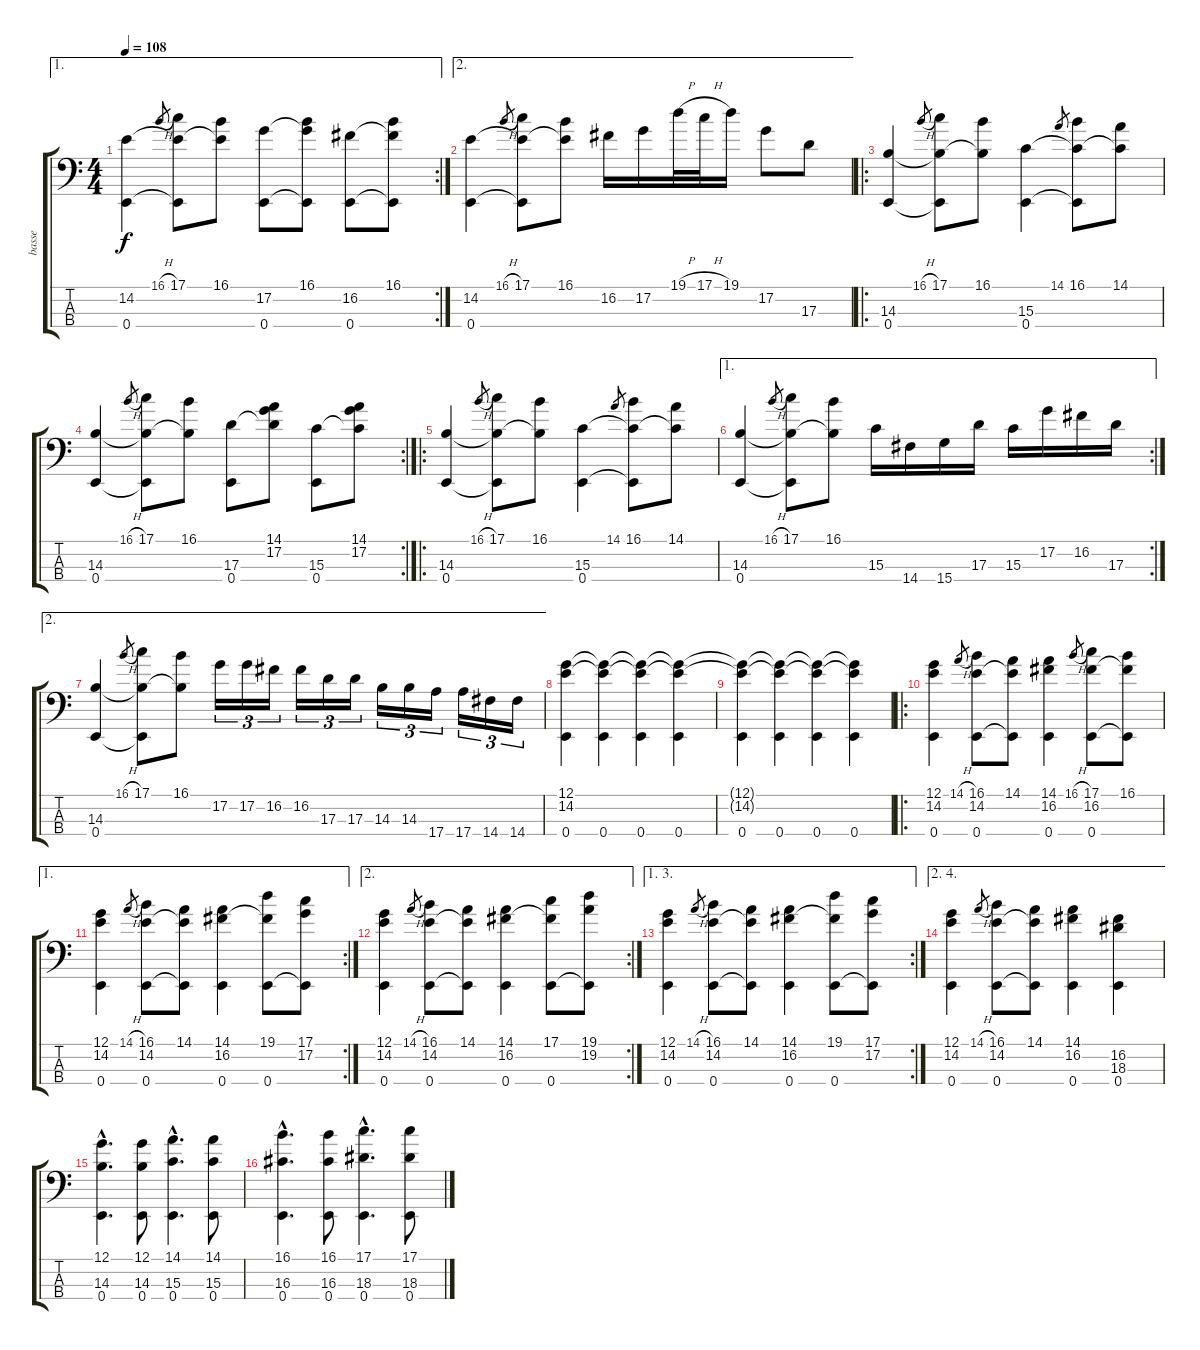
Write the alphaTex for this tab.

\track ("basse" "basse") {instrument electricbassfinger}
\staff {score tabs}
\tuning (G2 D2 A1 E1) {hide}
\ae 1
\rc 2
\ts (4 4)
\tempo 108
\clef f4
\ks c
(14.2 0.4).4{dy f} 16.1{h}.8{gr} (17.1 14.2{t} 0.4{t}).8 (16.1 14.2{t}).8 (17.2 0.4).8 (16.1 17.2{t} 0.4{t}).8 (16.2 0.4).8 (16.1 16.2{t} 0.4{t}).8 |
\ae 2
(14.2 0.4).4 16.1{h}.8{gr} (17.1 14.2{t} 0.4{t}).8 (16.1 14.2{t}).8 16.2.16 17.2.16 19.1{h}.32 17.1{h}.32 19.1.16 17.2.8 17.3.8 |
\ro
(14.3 0.4).4 16.1{h}.8{gr} (17.1 14.3{t} 0.4{t}).8 (16.1 14.3{t}).8 (15.3 0.4).4 14.1.8{gr} (16.1 15.3{t} 0.4{t}).8 (14.1 15.3{t}).8 |
\rc 2
(14.3 0.4).4 16.1{h}.8{gr} (17.1 14.3{t} 0.4{t}).8 (16.1 14.3{t}).8 (17.3 0.4).8 (14.1 17.2 17.3{t}).8 (15.3 0.4).8 (14.1 17.2 15.3{t}).8 |
\ro
(14.3 0.4).4 16.1{h}.8{gr} (17.1 14.3{t} 0.4{t}).8 (16.1 14.3{t}).8 (15.3 0.4).4 14.1.8{gr} (16.1 15.3{t} 0.4{t}).8 (14.1 15.3{t}).8 |
\ae 1
\rc 2
(14.3 0.4).4 16.1{h}.8{gr} (17.1 14.3{t} 0.4{t}).8 (16.1 14.3{t}).8 15.3.16 14.4.16 15.4.16 17.3.16 15.3.16 17.2.16 16.2.16 17.3.16 |
\ae 2
(14.3 0.4).4 16.1{h}.8{gr} (17.1 14.3{t} 0.4{t}).8 (16.1 14.3{t}).8 17.2.16{tu (3 2)} 17.2.16{tu (3 2)} 16.2.16{tu (3 2)} 16.2.16{tu (3 2)} 17.3.16{tu (3 2)} 17.3.16{tu (3 2)} 14.3.16{tu (3 2)} 14.3.16{tu (3 2)} 17.4.16{tu (3 2)} 17.4.16{tu (3 2)} 14.4.16{tu (3 2)} 14.4.16{tu (3 2)} |
(12.1 14.2 0.4).4 (12.1{t} 14.2{t} 0.4).4 (12.1{t} 14.2{t} 0.4).4 (12.1{t} 14.2{t} 0.4).4 |
(12.1{t} 14.2{t} 0.4).4 (12.1{t} 14.2{t} 0.4).4 (12.1{t} 14.2{t} 0.4).4 (12.1{t} 14.2{t} 0.4).4 |
\ro
(12.1 14.2 0.4).4 14.1{h}.8{gr} (16.1 14.2 0.4).8 (14.1 14.2{t} 0.4{t}).8 (14.1 16.2 0.4).4 16.1{h}.8{gr} (17.1 16.2 0.4).8 (16.1 16.2{t} 0.4{t}).8 |
\ae 1
\rc 2
(12.1 14.2 0.4).4 14.1{h}.8{gr} (16.1 14.2 0.4).8 (14.1 14.2{t} 0.4{t}).8 (14.1 16.2 0.4).4 (19.1 16.2{t} 0.4).8 (17.1 17.2 0.4{t}).8 |
\ae 2
\rc 2
(12.1 14.2 0.4).4 14.1{h}.8{gr} (16.1 14.2 0.4).8 (14.1 14.2{t} 0.4{t}).8 (14.1 16.2 0.4).4 (17.1 16.2{t} 0.4).8 (19.1 19.2 0.4{t}).8 |
\ae (1 3)
\rc 2
(12.1 14.2 0.4).4 14.1{h}.8{gr} (16.1 14.2 0.4).8 (14.1 14.2{t} 0.4{t}).8 (14.1 16.2 0.4).4 (19.1 16.2{t} 0.4).8 (17.1 17.2 0.4{t}).8 |
\ae (2 4)
(12.1 14.2 0.4).4 14.1{h}.8{gr} (16.1 14.2 0.4).8 (14.1 14.2{t} 0.4{t}).8 (14.1 16.2 0.4).4 (16.2 18.3 0.4).4 |
(12.1{hac} 14.3{hac} 0.4{hac}).4{d} (12.1 14.3 0.4).8 (14.1{hac} 15.3{hac} 0.4{hac}).4{d} (14.1 15.3 0.4).8 |
(16.1{hac} 16.3{hac} 0.4{hac}).4{d} (16.1 16.3 0.4).8 (17.1{hac} 18.3{hac} 0.4{hac}).4{d} (17.1 18.3 0.4).8
